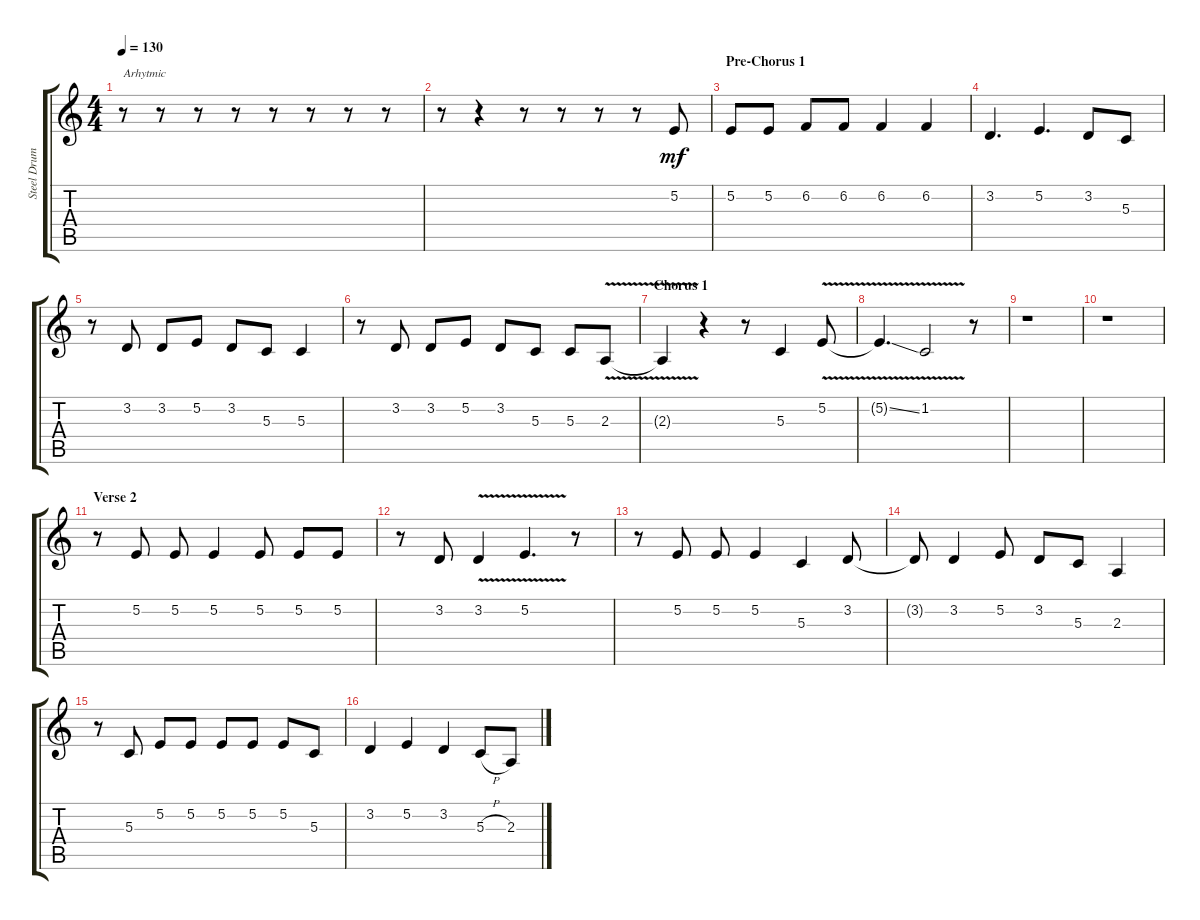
\track ("Steel Drums" "Steel Drum") {instrument steeldrums}
\staff {score tabs}
\tuning (E4 B3 G3 D3 A2 E2) {hide}
\ts (4 4)
\tempo 130
\clef g2
\ks c
r.8{txt "Arhytmic" dy mf} r.8 r.8 r.8 r.8 r.8 r.8 r.8 |
r.8 r.4 r.8 r.8 r.8 r.8 5.2.8 |
\section ("" "Pre-Chorus 1")
5.2.8 5.2.8 6.2.8 6.2.8 6.2.4 6.2.4 |
3.2.4{d} 5.2.4{d} 3.2.8 5.3.8 |
r.8 3.2.8 3.2.8 5.2.8 3.2.8 5.3.8 5.3.4 |
r.8 3.2.8 3.2.8 5.2.8 3.2.8 5.3.8 5.3.8 2.3{v}.8 |
\section ("" "Chorus 1")
2.3{t}.4 r.4 r.8 5.3.4 5.2{v}.8 |
5.2{ss t}.4{d} 1.2{v}.2 r.8 |
r.1 |
r.1 |
\section ("" "Verse 2")
r.8 5.2.8 5.2.8 5.2.4 5.2.8 5.2.8 5.2.8 |
r.8 3.2.8 3.2{v}.4 5.2{v}.4{d} r.8 |
r.8 5.2.8 5.2.8 5.2.4 5.3.4 3.2.8 |
3.2{t}.8 3.2.4 5.2.8 3.2.8 5.3.8 2.3.4 |
r.8 5.3.8 5.2.8 5.2.8 5.2.8 5.2.8 5.2.8 5.3.8 |
3.2.4 5.2.4 3.2.4 5.3{h}.8 2.3.8
